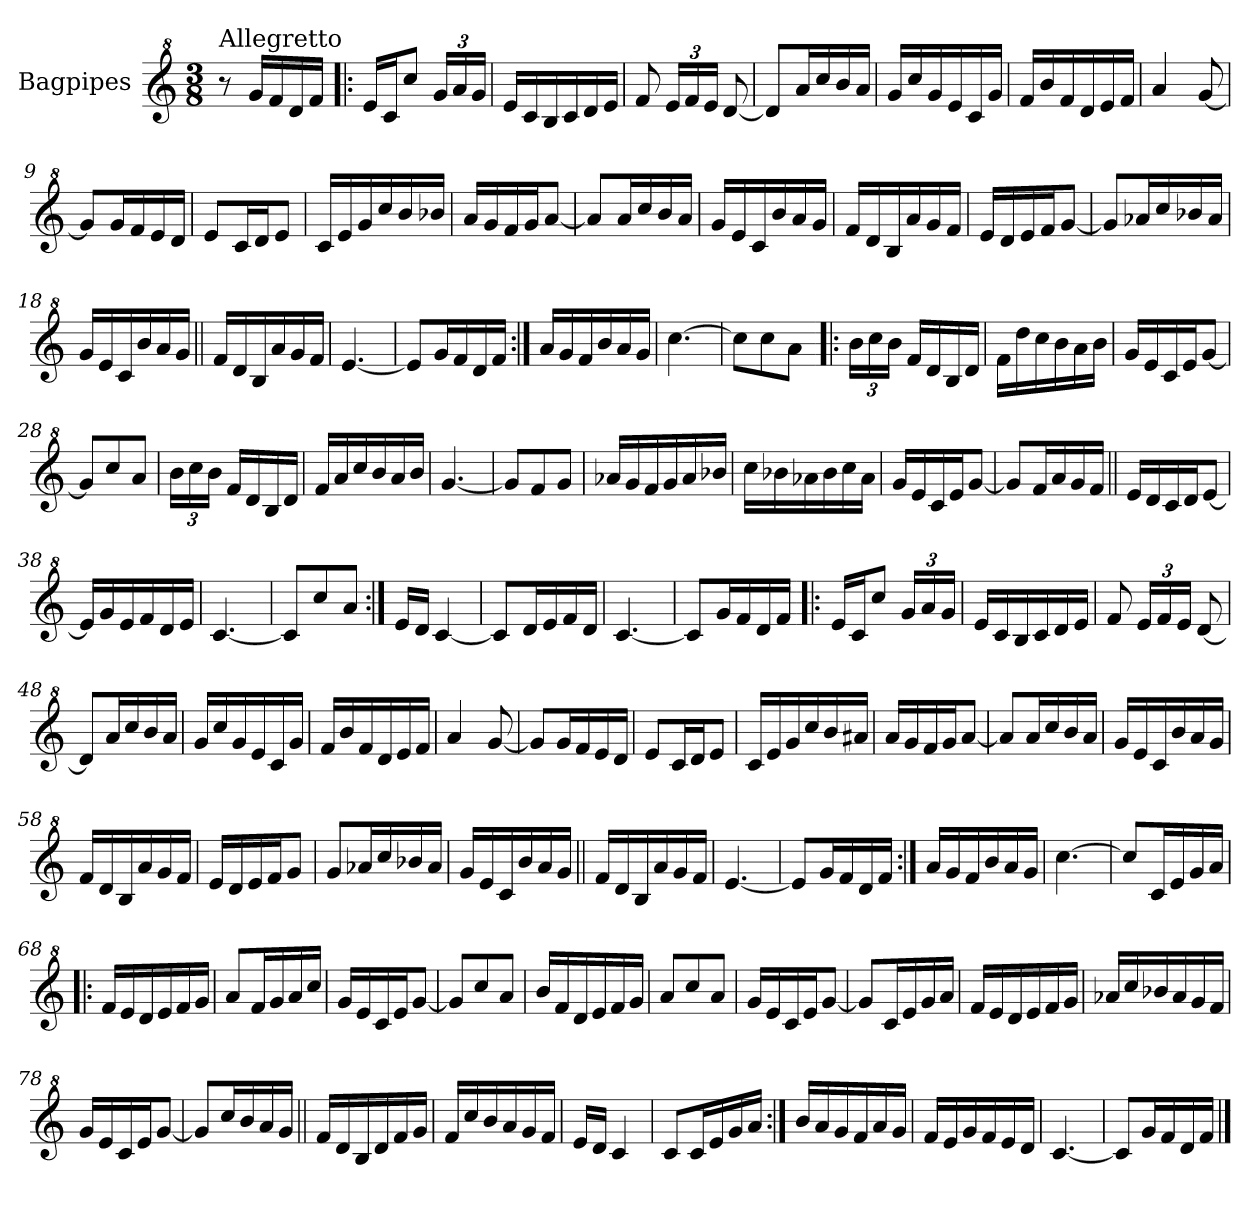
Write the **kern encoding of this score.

**kern
*part1
*staff1
*I"Bagpipes
*I'Bag
*clefG^2
*k[]
*C:
*M3/8
=1
!LO:TX:a:t=Allegretto
8r
16gg/LL
16ff/
16dd/
16ff/JJ
=2!|:
16ee/LL
16cc/J
8ccc/J
*Xbrackettup
24gg/LL
24aa/
24gg/JJ
=3
16ee/LL
16cc/
16b/
16cc/
16dd/
16ee/JJ
=4
8ff/
24ee/LL
24ff/
24ee/JJ
[8dd/
=5
8dd/L]
16aa/L
16ccc/
16bb/
16aa/JJ
=6
16gg/LL
16ccc/
16gg/
16ee/
16cc/
16gg/JJ
=7
16ff/LL
16bb/
16ff/
16dd/
16ee/
16ff/JJ
=8
4aa/
[8gg/
!!LO:LB:g=z
=9
8gg/L]
16gg/L
16ff/
16ee/
16dd/JJ
=10
8ee/L
16cc/L
16dd/J
8ee/J
=11
16cc/LL
16ee/
16gg/
16ccc/
16bb/
16bb-X/JJ
=12
16aa/LL
16gg/
16ff/
16gg/J
[8aa/J
=13
8aa/L]
16aa/L
16ccc/
16bb/
16aa/JJ
=14
16gg/LL
16ee/
16cc/
16bb/
16aa/
16gg/JJ
=15
16ff/LL
16dd/
16b/
16aa/
16gg/
16ff/JJ
=16
16ee/LL
16dd/
16ee/
16ff/J
[8gg/J
!!LO:LB:g=z
=17
8gg/L]
16aa-X/L
16ccc/
16bb-X/
16aa-/JJ
=18
16gg/LL
16ee/
16cc/
16bb/
16aa/
16gg/JJ
=19||
16ff/LL
16dd/
16b/
16aa/
16gg/
16ff/JJ
=20
[4.ee/
=21
8ee/L]
16gg/L
16ff/
16dd/
16ff/JJ
=22:|!
16aa/LL
16gg/
16ff/
16bb/
16aa/
16gg/JJ
=23
[4.ccc\
=24
8ccc\L]
8ccc\
8aa\J
=25!|:
24bb\LL
24ccc\
24bb\JJ
16ff/LL
16dd/
16b/
16dd/JJ
!!LO:LB:g=z
=26
16ff\LL
16ddd\
16ccc\
16bb\
16aa\
16bb\JJ
=27
16gg/LL
16ee/
16cc/
16ee/J
[8gg/J
=28
8gg/L]
8ccc/
8aa/J
=29
24bb\LL
24ccc\
24bb\JJ
16ff/LL
16dd/
16b/
16dd/JJ
=30
16ff/LL
16aa/
16ccc/
16bb/
16aa/
16bb/JJ
=31
[4.gg/
=32
8gg/L]
8ff/
8gg/J
=33
16aa-X/LL
16gg/
16ff/
16gg/
16aa-/
16bb-X/JJ
!!LO:LB:g=z
=34
16ccc\LL
16bb-X\
16aa-X\
16bb-\
16ccc\
16aa-\JJ
=35
16gg/LL
16ee/
16cc/
16ee/J
[8gg/J
=36
8gg/L]
16ff/L
16aa/
16gg/
16ff/JJ
=37||
16ee/LL
16dd/
16cc/
16dd/J
[8ee/J
=38
16ee/LL]
16gg/
16ee/
16ff/
16dd/
16ee/JJ
=39
[4.cc/
=40
8cc/L]
8ccc/
8aa/J
=41:|!
16ee/LL
16dd/JJ
[4cc/
=42
8cc/L]
16dd/L
16ee/
16ff/
16dd/JJ
=43
[4.cc/
!!LO:LB:g=z
=44
8cc/L]
16gg/L
16ff/
16dd/
16ff/JJ
=45!|:
16ee/LL
16cc/J
8ccc/J
24gg/LL
24aa/
24gg/JJ
=46
16ee/LL
16cc/
16b/
16cc/
16dd/
16ee/JJ
=47
8ff/
24ee/LL
24ff/
24ee/JJ
[8dd/
=48
8dd/L]
16aa/L
16ccc/
16bb/
16aa/JJ
=49
16gg/LL
16ccc/
16gg/
16ee/
16cc/
16gg/JJ
=50
16ff/LL
16bb/
16ff/
16dd/
16ee/
16ff/JJ
=51
4aa/
[8gg/
!!LO:LB:g=z
=52
8gg/L]
16gg/L
16ff/
16ee/
16dd/JJ
=53
8ee/L
16cc/L
16dd/J
8ee/J
=54
16cc/LL
16ee/
16gg/
16ccc/
16bb/
16aa#X/JJ
=55
16aa/LL
16gg/
16ff/
16gg/J
[8aa/J
=56
8aa/L]
16aa/L
16ccc/
16bb/
16aa/JJ
=57
16gg/LL
16ee/
16cc/
16bb/
16aa/
16gg/JJ
=58
16ff/LL
16dd/
16b/
16aa/
16gg/
16ff/JJ
=59
16ee/LL
16dd/
16ee/
16ff/J
8gg/J
!!LO:LB:g=z
=60
8gg/L
16aa-X/L
16ccc/
16bb-X/
16aa-/JJ
=61
16gg/LL
16ee/
16cc/
16bb/
16aa/
16gg/JJ
=62||
16ff/LL
16dd/
16b/
16aa/
16gg/
16ff/JJ
=63
[4.ee/
=64
8ee/L]
16gg/L
16ff/
16dd/
16ff/JJ
=65:|!
16aa/LL
16gg/
16ff/
16bb/
16aa/
16gg/JJ
=66
[4.ccc\
=67
8ccc/L]
16cc/L
16ee/
16gg/
16aa/JJ
!!LO:LB:g=z
=68!|:
16ff/LL
16ee/
16dd/
16ee/
16ff/
16gg/JJ
=69
8aa/L
16ff/L
16gg/
16aa/
16ccc/JJ
=70
16gg/LL
16ee/
16cc/
16ee/J
[8gg/J
=71
8gg/L]
8ccc/
8aa/J
=72
16bb/LL
16ff/
16dd/
16ee/
16ff/
16gg/JJ
=73
8aa/L
8ccc/
8aa/J
=74
16gg/LL
16ee/
16cc/
16ee/J
[8gg/J
=75
8gg/L]
16cc/L
16ee/
16gg/
16aa/JJ
=76
16ff/LL
16ee/
16dd/
16ee/
16ff/
16gg/JJ
!!LO:LB:g=z
=77
16aa-X/LL
16ccc/
16bb-X/
16aa-/
16gg/
16ff/JJ
=78
16gg/LL
16ee/
16cc/
16ee/J
[8gg/J
=79
8gg/L]
16ccc/L
16bb/
16aa/
16gg/JJ
=80||
16ff/LL
16dd/
16b/
16dd/
16ff/
16gg/JJ
=81
16ff/LL
16ccc/
16bb/
16aa/
16gg/
16ff/JJ
=82
16ee/LL
16dd/JJ
4cc/
=83
8cc/L
16cc/L
16ee/
16gg/
16aa/JJ
=84:|!
16bb/LL
16aa/
16gg/
16ff/
16aa/
16gg/JJ
!!LO:PB:g=z
=85
16ff/LL
16ee/
16gg/
16ff/
16ee/
16dd/JJ
=86
[4.cc/
=87
8cc/L]
16gg/L
16ff/
16dd/
16ff/JJ
==
*-
